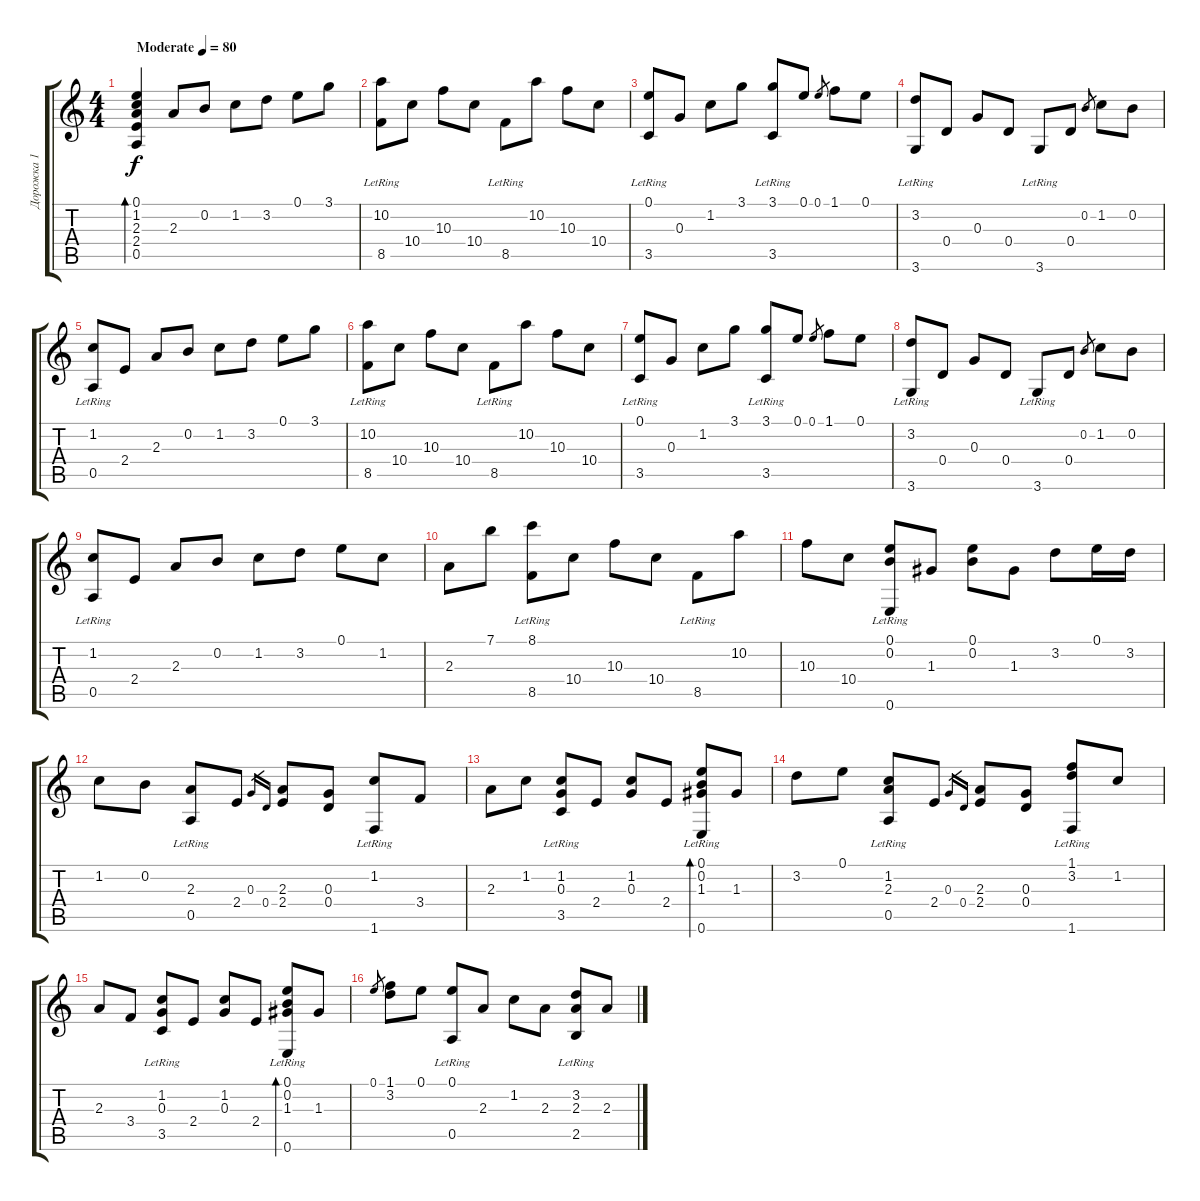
\track ("Дорожка 1" "Дорожка 1") {instrument acousticguitarsteel}
\staff {score tabs}
\tuning (E4 B3 G3 D3 A2 E2) {hide}
\ts (4 4)
\tempo (80 "Moderate")
\clef g2
\ks c
(0.1 1.2 2.3 2.4 0.5).4{bd 120 dy f instrument acousticguitarsteel} 2.3.8 0.2.8 1.2.8 3.2.8 0.1.8 3.1.8 |
(10.2{lr} 8.5{lr}).8 10.4.8 10.3.8 10.4.8 8.5{lr}.8 10.2.8 10.3.8 10.4.8 |
(0.1{lr} 3.5{lr}).8 0.3.8 1.2.8 3.1.8 (3.1{lr} 3.5{lr}).8 0.1.8 0.1.8{gr} 1.1.8 0.1.8 |
(3.2{lr} 3.6{lr}).8 0.4.8 0.3.8 0.4.8 3.6{lr}.8 0.4.8 0.2.8{gr} 1.2.8 0.2.8 |
(1.2{lr} 0.5{lr}).8 2.4.8 2.3.8 0.2.8 1.2.8 3.2.8 0.1.8 3.1.8 |
(10.2{lr} 8.5{lr}).8 10.4.8 10.3.8 10.4.8 8.5{lr}.8 10.2.8 10.3.8 10.4.8 |
(0.1{lr} 3.5{lr}).8 0.3.8 1.2.8 3.1.8 (3.1{lr} 3.5{lr}).8 0.1.8 0.1.8{gr} 1.1.8 0.1.8 |
(3.2{lr} 3.6{lr}).8 0.4.8 0.3.8 0.4.8 3.6{lr}.8 0.4.8 0.2.8{gr} 1.2.8 0.2.8 |
(1.2{lr} 0.5{lr}).8 2.4.8 2.3.8 0.2.8 1.2.8 3.2.8 0.1.8 1.2.8 |
2.3.8 7.1.8 (8.1{lr} 8.5{lr}).8 10.4.8 10.3.8 10.4.8 8.5{lr}.8 10.2.8 |
10.3.8 10.4.8 (0.1{lr} 0.2{lr} 0.6{lr}).8 1.3.8 (0.1 0.2).8 1.3.8 3.2.8 0.1.16 3.2.16 |
1.2.8 0.2.8 (2.3{lr} 0.5{lr}).8 2.4.8 0.3.16{gr} 0.4.16{gr} (2.3 2.4).8 (0.3 0.4).8 (1.2{lr} 1.6{lr}).8 3.4.8 |
2.3.8 1.2.8 (1.2 0.3 3.5{lr}).8 2.4.8 (1.2 0.3).8 2.4.8 (0.1 0.2 1.3 0.6{lr}).8{bd 120} 1.3.8 |
3.2.8 0.1.8 (1.2{lr} 2.3{lr} 0.5{lr}).8 2.4.8 0.3.16{gr} 0.4.16{gr} (2.3 2.4).8 (0.3 0.4).8 (1.1{lr} 3.2{lr} 1.6{lr}).8 1.2.8 |
2.3.8 3.4.8 (1.2 0.3 3.5{lr}).8 2.4.8 (1.2 0.3).8 2.4.8 (0.1 0.2 1.3 0.6{lr}).8{bd 120} 1.3.8 |
0.1.8{gr} (1.1 3.2).8 0.1.8 (0.1{lr} 0.5{lr}).8 2.3.8 1.2.8 2.3.8 (3.2{lr} 2.3{lr} 2.5{lr}).8 2.3.8
